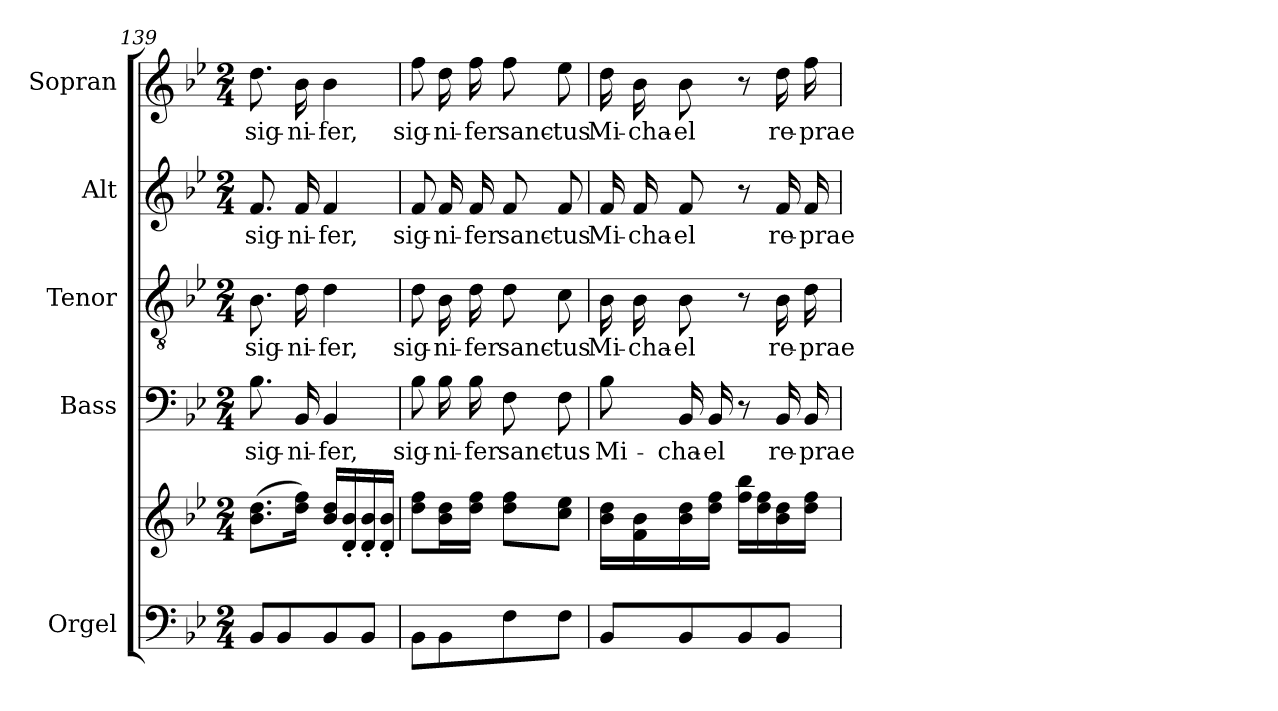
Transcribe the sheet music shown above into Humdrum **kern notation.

**kern	**kern	**kern	**text	**kern	**text	**kern	**text	**kern	**text
*part5	*part5	*part4	*part4	*part3	*part3	*part2	*part2	*part1	*part1
*staff6	*staff5	*staff4	*staff4	*staff3	*staff3	*staff2	*staff2	*staff1	*staff1
*I"Orgel	*	*I"Bass	*	*I"Tenor	*	*I"Alt	*	*I"Sopran	*
*I'Org.	*	*I'B.	*	*I'T.	*	*I'A.	*	*I'S.	*
*clefF4	*clefG2	*clefF4	*	*clefGv2	*	*clefG2	*	*clefG2	*
*k[b-e-]	*k[b-e-]	*k[b-e-]	*	*k[b-e-]	*	*k[b-e-]	*	*k[b-e-]	*
*B-:	*B-:	*B-:	*	*B-:	*	*B-:	*	*B-:	*
*M2/4	*M2/4	*M2/4	*	*M2/4	*	*M2/4	*	*M2/4	*
=139	=139	=139	=139	=139	=139	=139	=139	=139	=139
!	!	!	!LO:LY:b	!	!LO:LY:b	!	!LO:LY:b	!	!LO:LY:b
8BB-/L	(>8.b-\ 8.dd\L	8.B-\	sig-	8.B-\	sig-	8.f/	sig-	8.dd\	sig-
8BB-/	.	.	.	.	.	.	.	.	.
!	!	!	!LO:LY:b	!	!LO:LY:b	!	!LO:LY:b	!	!LO:LY:b
.	16dd\ 16ff\Jk)	16BB-/	-ni-	16d\	-ni-	16f/	-ni-	16b-\	-ni-
!	!	!	!LO:LY:b	!	!LO:LY:b	!	!LO:LY:b	!	!LO:LY:b
8BB-/	16b-/ 16dd/LL	4BB-/	-fer,	4d\	-fer,	4f/	-fer,	4b-\	-fer,
.	16d/'< 16b-/'<	.	.	.	.	.	.	.	.
8BB-/J	16d/'< 16b-/'<	.	.	.	.	.	.	.	.
.	16d/'< 16b-/'<JJ	.	.	.	.	.	.	.	.
=140	=140	=140	=140	=140	=140	=140	=140	=140	=140
!	!	!	!LO:LY:b	!	!LO:LY:b	!	!LO:LY:b	!	!LO:LY:b
8BB-\L	8dd\ 8ff\L	8B-\	sig-	8d\	sig-	8f/	sig-	8ff\	sig-
!	!	!	!LO:LY:b	!	!LO:LY:b	!	!LO:LY:b	!	!LO:LY:b
8BB-\	16b-\ 16dd\L	16B-\	-ni-	16B-\	-ni-	16f/	-ni-	16dd\	-ni-
!	!	!	!LO:LY:b	!	!LO:LY:b	!	!LO:LY:b	!	!LO:LY:b
.	16dd\ 16ff\JJ	16B-\	-fer	16d\	-fer	16f/	-fer	16ff\	-fer
!	!	!	!LO:LY:b	!	!LO:LY:b	!	!LO:LY:b	!	!LO:LY:b
8F\	8dd\ 8ff\L	8F\	sanc-	8d\	sanc-	8f/	sanc-	8ff\	sanc-
!	!	!	!LO:LY:b	!	!LO:LY:b	!	!LO:LY:b	!	!LO:LY:b
8F\J	8cc\ 8ee-\J	8F\	-tus	8c\	-tus	8f/	-tus	8ee-\	-tus
=141	=141	=141	=141	=141	=141	=141	=141	=141	=141
!	!	!	!LO:LY:b	!	!LO:LY:b	!	!LO:LY:b	!	!LO:LY:b
8BB-/L	16b-\ 16dd\LL	8B-\	Mi-	16B-\	Mi-	16f/	Mi-	16dd\	Mi-
!	!	!	!	!	!LO:LY:b	!	!LO:LY:b	!	!LO:LY:b
.	16f\ 16b-\	.	.	16B-\	-cha-	16f/	-cha-	16b-\	-cha-
!	!	!	!LO:LY:b	!	!LO:LY:b	!	!LO:LY:b	!	!LO:LY:b
8BB-/	16b-\ 16dd\	16BB-/	-cha-	8B-\	-el	8f/	-el	8b-\	-el
!	!	!	!LO:LY:b	!	!	!	!	!	!
.	16dd\ 16ff\JJ	16BB-/	-el	.	.	.	.	.	.
8BB-/	16ff\ 16bb-\LL	8r	.	8r	.	8r	.	8r	.
.	16dd\ 16ff\	.	.	.	.	.	.	.	.
!	!	!	!LO:LY:b	!	!LO:LY:b	!	!LO:LY:b	!	!LO:LY:b
8BB-/J	16b-\ 16dd\	16BB-/	re-	16B-\	re-	16f/	re-	16dd\	re-
!	!	!	!LO:LY:b	!	!LO:LY:b	!	!LO:LY:b	!	!LO:LY:b
.	16dd\ 16ff\JJ	16BB-/	-prae-	16d\	-prae-	16f/	-prae-	16ff\	-prae-
=	=	=	=	=	=	=	=	=	=
*-	*-	*-	*-	*-	*-	*-	*-	*-	*-
